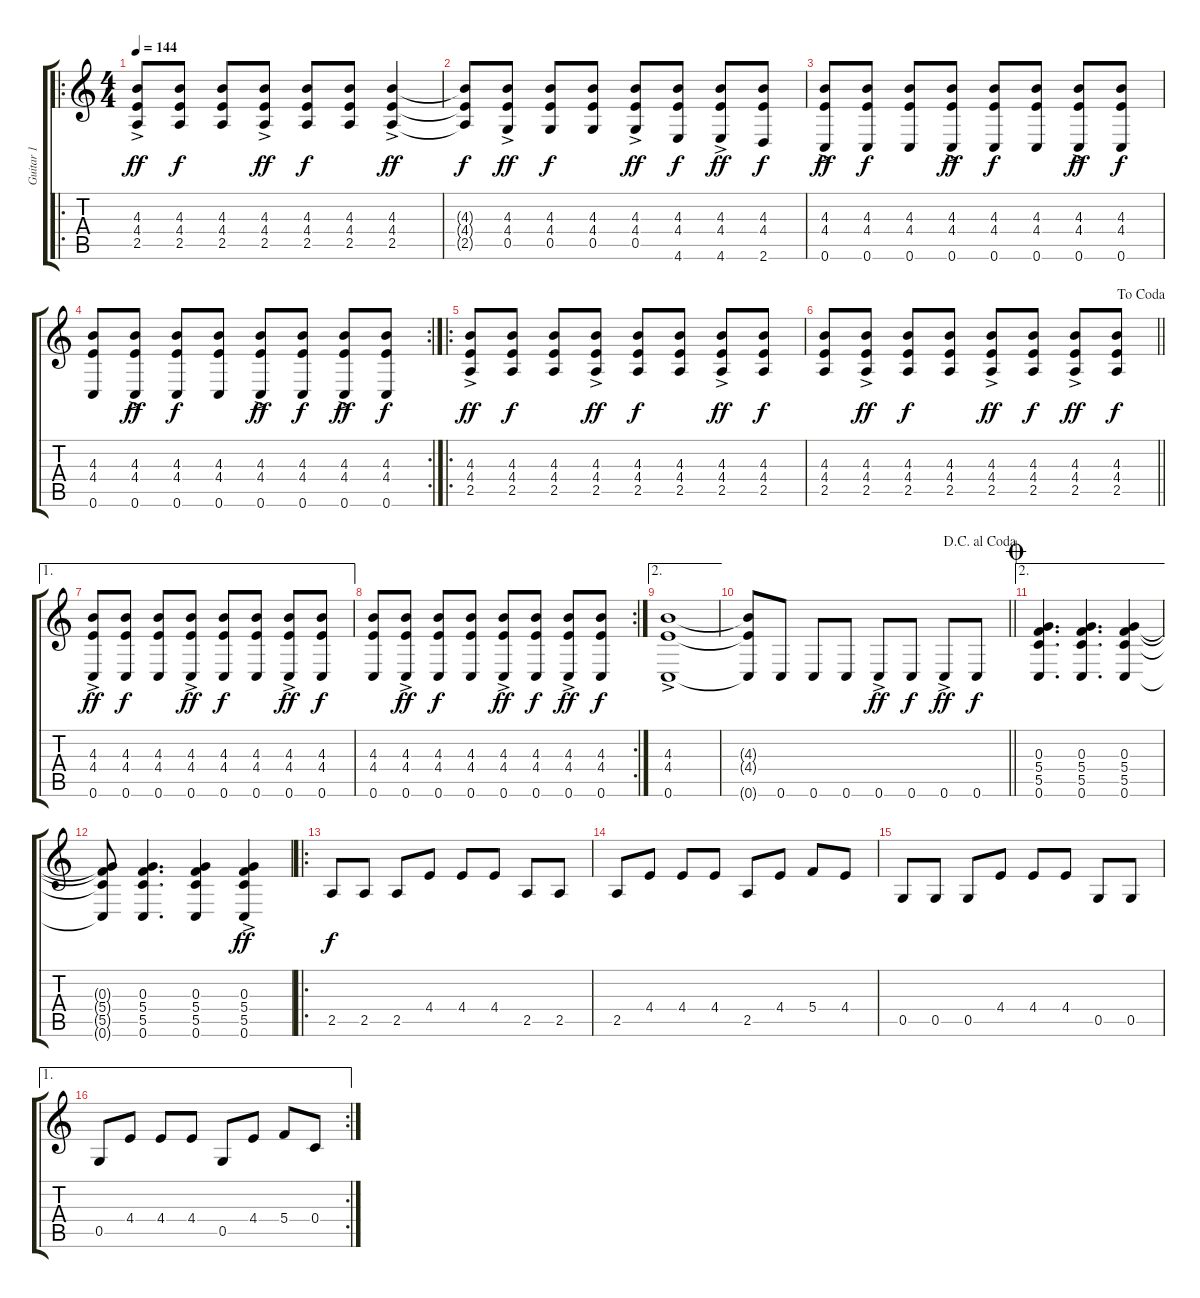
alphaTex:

\track ("Guitar 1" "Guitar 1") {instrument electricguitarmuted}
\staff {score tabs}
\tuning (E4 C4 G3 C3 G2 C2) {hide}
\ro
\ts (4 4)
\tempo 144
\clef g2
\ks c
(4.3{ac} 4.4{ac} 2.5{ac}).8{dy ff instrument electricguitarmuted} (4.3 4.4 2.5).8{dy f} (4.3 4.4 2.5).8 (4.3{ac} 4.4{ac} 2.5{ac}).8{dy ff} (4.3 4.4 2.5).8{dy f} (4.3 4.4 2.5).8 (4.3{ac} 4.4{ac} 2.5{ac}).4{dy ff} |
(4.3{t} 4.4{t} 2.5{t}).8{dy f} (4.3{ac} 4.4{ac} 0.5{ac}).8{dy ff} (4.3 4.4 0.5).8{dy f} (4.3 4.4 0.5).8 (4.3{ac} 4.4{ac} 0.5{ac}).8{dy ff} (4.3 4.4 4.6).8{dy f} (4.3{ac} 4.4{ac} 4.6{ac}).8{dy ff} (4.3 4.4 2.6).8{dy f} |
(4.3{ac} 4.4{ac} 0.6{ac}).8{dy ff} (4.3 4.4 0.6).8{dy f} (4.3 4.4 0.6).8 (4.3{ac} 4.4{ac} 0.6{ac}).8{dy ff} (4.3 4.4 0.6).8{dy f} (4.3 4.4 0.6).8 (4.3{ac} 4.4{ac} 0.6{ac}).8{dy ff} (4.3 4.4 0.6).8{dy f} |
\rc 2
(4.3 4.4 0.6).8 (4.3{ac} 4.4{ac} 0.6{ac}).8{dy ff} (4.3 4.4 0.6).8{dy f} (4.3 4.4 0.6).8 (4.3{ac} 4.4{ac} 0.6{ac}).8{dy ff} (4.3 4.4 0.6).8{dy f} (4.3{ac} 4.4{ac} 0.6{ac}).8{dy ff} (4.3 4.4 0.6).8{dy f} |
\ro
(4.3{ac} 4.4{ac} 2.5).8{dy ff} (4.3 4.4 2.5).8{dy f} (4.3 4.4 2.5).8 (4.3{ac} 4.4{ac} 2.5{ac}).8{dy ff} (4.3 4.4 2.5).8{dy f} (4.3 4.4 2.5).8 (4.3{ac} 4.4{ac} 2.5{ac}).8{dy ff} (4.3 4.4 2.5).8{dy f} |
\jump dacoda
\barLineRight lightlight
(4.3 4.4 2.5).8 (4.3{ac} 4.4{ac} 2.5{ac}).8{dy ff} (4.3 4.4 2.5).8{dy f} (4.3 4.4 2.5).8 (4.3{ac} 4.4{ac} 2.5{ac}).8{dy ff} (4.3 4.4 2.5).8{dy f} (4.3{ac} 4.4{ac} 2.5{ac}).8{dy ff} (4.3 4.4 2.5).8{dy f} |
\ae 1
(4.3 4.4{ac} 0.6{ac}).8{dy ff} (4.3 4.4 0.6).8{dy f} (4.3 4.4 0.6).8 (4.3{ac} 4.4{ac} 0.6{ac}).8{dy ff} (4.3 4.4 0.6).8{dy f} (4.3 4.4 0.6).8 (4.3{ac} 4.4{ac} 0.6{ac}).8{dy ff} (4.3 4.4 0.6).8{dy f} |
\rc 2
(4.3 4.4 0.6).8 (4.3{ac} 4.4{ac} 0.6{ac}).8{dy ff} (4.3 4.4 0.6).8{dy f} (4.3 4.4 0.6).8 (4.3{ac} 4.4{ac} 0.6{ac}).8{dy ff} (4.3 4.4 0.6).8{dy f} (4.3{ac} 4.4{ac} 0.6{ac}).8{dy ff} (4.3 4.4 0.6).8{dy f} |
\ae 2
(4.3{ac} 4.4{ac} 0.6{ac}).1 |
\jump dacapoalcoda
\barLineRight lightlight
(4.3{t} 4.4{t} 0.6{t}).8 0.6.8 0.6.8 0.6.8 0.6{ac}.8{dy ff} 0.6.8{dy f} 0.6{ac}.8{dy ff} 0.6.8{dy f} |
\ae 2
\jump coda
(0.3 5.4 5.5 0.6).4{d} (0.3 5.4 5.5 0.6).4{d} (0.3 5.4 5.5 0.6).4 |
(0.3{t} 5.4{t} 5.5{t} 0.6{t}).8 (0.3 5.4 5.5 0.6).4{d} (0.3 5.4 5.5 0.6).4 (0.3 5.4 5.5 0.6{ac}).4{dy ff} |
\ro
2.5.8{dy f} 2.5.8 2.5.8 4.4.8 4.4.8 4.4.8 2.5.8 2.5.8 |
2.5.8 4.4.8 4.4.8 4.4.8 2.5.8 4.4.8 5.4.8 4.4.8 |
0.5.8 0.5.8 0.5.8 4.4.8 4.4.8 4.4.8 0.5.8 0.5.8 |
\ae 1
\rc 2
0.5.8 4.4.8 4.4.8 4.4.8 0.5.8 4.4.8 5.4.8 0.4.8
